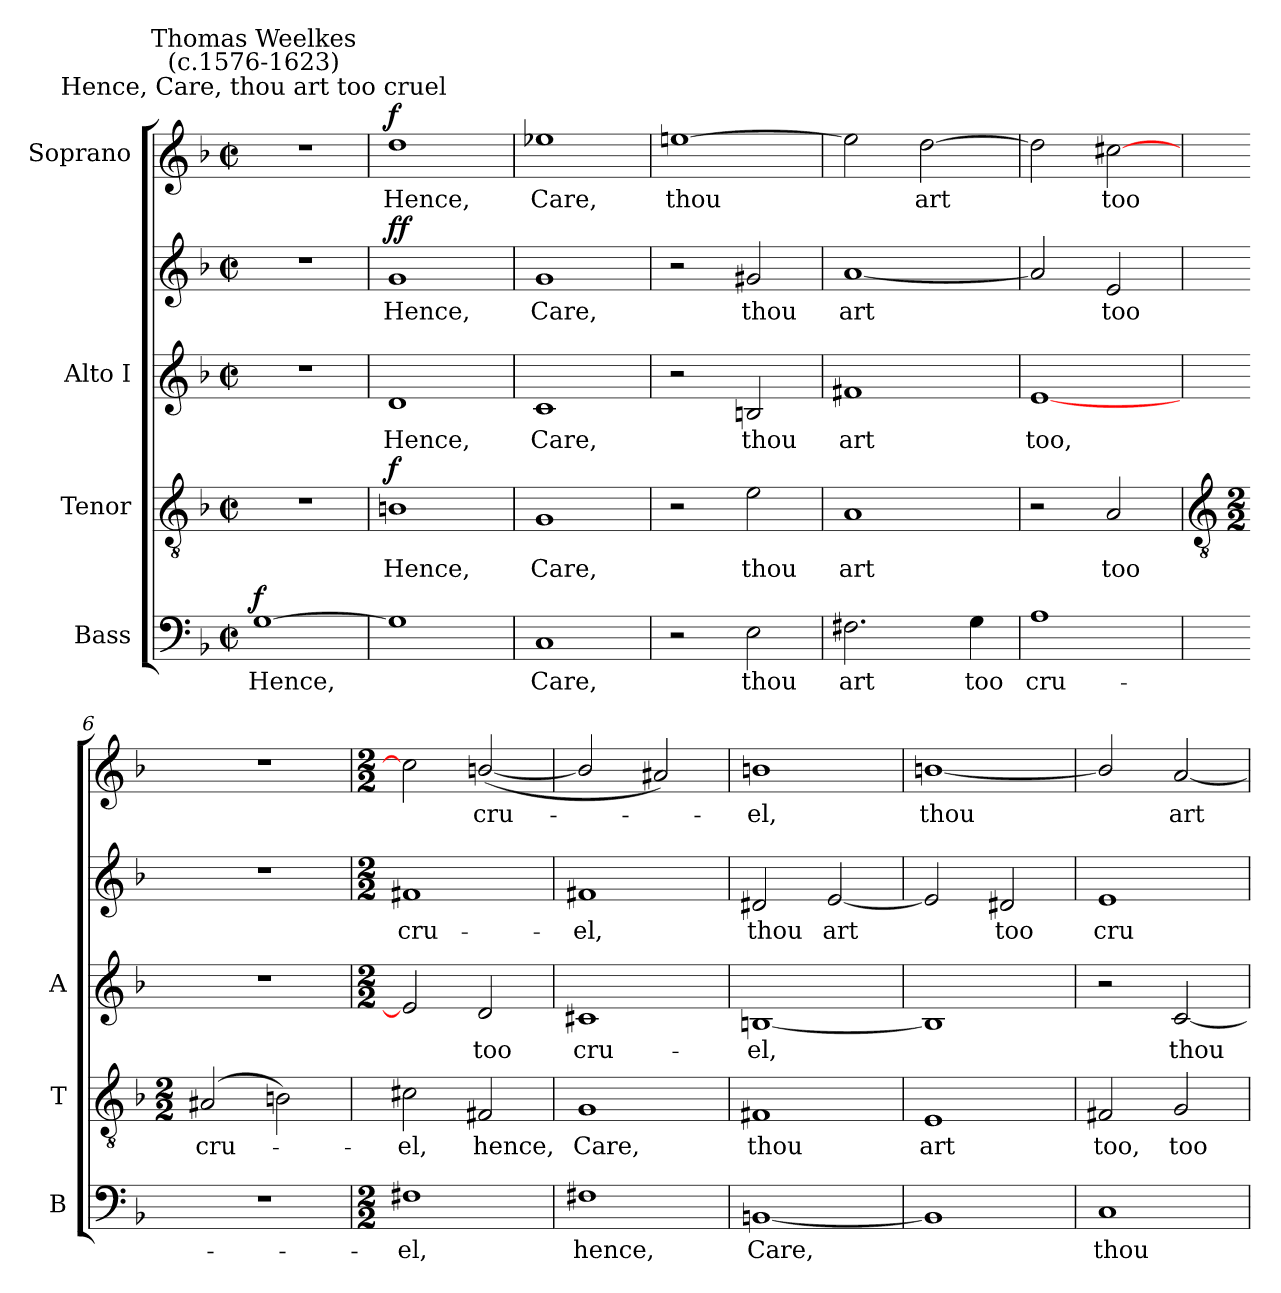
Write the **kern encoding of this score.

**kern	**text	**dynam	**kern	**text	**dynam	**kern	**text	**kern	**text	**dynam	**kern	**text	**dynam
*part4	*part4	*part4	*part3	*part3	*part3	*part2	*part2	*part2	*part2	*part2	*part1	*part1	*part1
*staff5	*staff5	*staff5	*staff4	*staff4	*staff4	*staff3	*staff3	*staff2	*staff2	*staff2/3	*staff1	*staff1	*staff1
*I"Bass	*	*	*I"Tenor	*	*	*I"Alto I	*	*	*	*	*I"Soprano	*	*
*I'B	*	*	*I'T	*	*	*I'A	*	*	*	*	*	*	*
*clefF4	*	*	*clefGv2	*	*	*clefG2	*	*clefG2	*	*	*clefG2	*	*
*k[b-]	*	*	*k[b-]	*	*	*k[b-]	*	*k[b-]	*	*	*k[b-]	*	*
*F:	*	*	*F:	*	*	*F:	*	*F:	*	*	*F:	*	*
*M2/2	*	*	*M2/2	*	*	*M2/2	*	*M2/2	*	*	*M2/2	*	*
*met(c|)	*	*	*met(c|)	*	*	*met(c|)	*	*met(c|)	*	*	*met(c|)	*	*
=1	=1	=1	=1	=1	=1	=1	=1	=1	=1	=1	=1	=1	=1
!	!	!	!	!	!	!	!	!	!	!	!LO:TX:a:cj:t=Hence, Care, thou art too cruel	!	!
!	!	!	!	!	!	!	!	!	!	!	!LO:TX:a:cj:t=Thomas Weelkes\n(c.1576-1623)	!	!
!	!LO:LY:b	!LO:DY:b	!	!	!	!	!	!	!	!	!	!	!
[1G	Hence,	f	1r	.	.	1r	.	1r	.	.	1r	.	.
=1A	=1A	=1A	=1A	=1A	=1A	=1A	=1A	=1A	=1A	=1A	=1A	=1A	=1A
!	!	!	!	!LO:LY:b	!LO:DY:b	!	!LO:LY:b	!	!LO:LY:b	!LO:DY:b=2	!	!LO:LY:b	!
!	!	!	!	!	!	!	!	!	!	!LO:DY:n=1:b	!	!	!LO:DY:b
1G]	.	.	1Bn	Hence,	f	1d	Hence,	1g	Hence,	f f	1dd	Hence,	f
=2A	=2A	=2A	=2A	=2A	=2A	=2A	=2A	=2A	=2A	=2A	=2A	=2A	=2A
!	!LO:LY:b	!	!	!LO:LY:b	!	!	!LO:LY:b	!	!LO:LY:b	!	!	!LO:LY:b	!
1C	Care,	.	1G	Care,	.	1c	Care,	1g	Care,	.	1ee-X	Care,	.
=3A	=3A	=3A	=3A	=3A	=3A	=3A	=3A	=3A	=3A	=3A	=3A	=3A	=3A
!	!	!	!	!	!	!	!	!	!	!	!	!LO:LY:b	!
2r	.	.	2r	.	.	2r	.	2r	.	.	[1een	thou	.
!	!LO:LY:b	!	!	!LO:LY:b	!	!	!LO:LY:b	!	!LO:LY:b	!	!	!	!
2E	thou	.	2e	thou	.	2Bn	thou	2g#X	thou	.	.	.	.
=4A	=4A	=4A	=4A	=4A	=4A	=4A	=4A	=4A	=4A	=4A	=4A	=4A	=4A
!	!LO:LY:b	!	!	!LO:LY:b	!	!	!LO:LY:b	!	!LO:LY:b	!	!	!	!
2.F#X	art	.	1A	art	.	1f#X	art	[1a	art	.	2ee]	.	.
!	!	!	!	!	!	!	!	!	!	!	!	!LO:LY:b	!
.	.	.	.	.	.	.	.	.	.	.	[2dd	art	.
!	!LO:LY:b	!	!	!	!	!	!	!	!	!	!	!	!
4G	too	.	.	.	.	.	.	.	.	.	.	.	.
=5A	=5A	=5A	=5A	=5A	=5A	=5A	=5A	=5A	=5A	=5A	=5A	=5A	=5A
!	!LO:LY:b	!	!	!	!	!	!LO:LY:b	!	!	!	!	!	!
1A	cru-	.	2r	.	.	[1e	too,	2a]	.	.	2dd]	.	.
!	!	!	!	!LO:LY:b	!	!	!	!	!LO:LY:b	!	!	!LO:LY:b	!
.	.	.	2A	too	.	.	.	2e	too	.	[2cc#X	too	.
!!LO:LB:g=z
=6A	=6A	=6A	=6A	=6A	=6A	=6A	=6A	=6A	=6A	=6A	=6A	=6A	=6A
*	*	*	*clefGv2	*	*	*	*	*	*	*	*	*	*
*	*	*	*M2/2	*	*	*	*	*	*	*	*	*	*
!	!	!	!	!LO:LY:b	!	!	!	!	!	!	!	!	!
1r	.	.	(<2A#X	cru-	.	1r	.	1r	.	.	1r	.	.
.	.	.	2Bn)	.	.	.	.	.	.	.	.	.	.
!!LO:LB:g=z
=7	=7	=7	=7	=7	=7	=7	=7	=7	=7	=7	=7	=7	=7
*M2/2	*	*	*	*	*	*M2/2	*	*M2/2	*	*	*M2/2	*	*
!	!LO:LY:b	!	!	!LO:LY:b	!	!	!	!	!LO:LY:b	!	!	!	!
1F#X	-el,	.	2c#X	el,	.	2e]	.	1f#X	cru-	.	2cc#]	.	.
!	!	!	!	!LO:LY:b	!	!	!LO:LY:b	!	!	!	!	!LO:LY:b	!
.	.	.	2F#X	hence,	.	2d	-too	.	.	.	(<[2bn/	cru-	.
=8	=8	=8	=8	=8	=8	=8	=8	=8	=8	=8	=8	=8	=8
!	!LO:LY:b	!	!	!LO:LY:b	!	!	!LO:LY:b	!	!LO:LY:b	!	!	!	!
1F#X	hence,	.	1G	Care,	.	1c#X	cru-	1f#X	el,	.	2b/]	.	.
.	.	.	.	.	.	.	.	.	.	.	2a#X)	.	.
=9	=9	=9	=9	=9	=9	=9	=9	=9	=9	=9	=9	=9	=9
!	!LO:LY:b	!	!	!LO:LY:b	!	!	!LO:LY:b	!	!LO:LY:b	!	!	!LO:LY:b	!
[1BBn	Care,	.	1F#X	thou	.	[1Bn	el,	2d#X	-thou	.	1bn	el,	.
!	!	!	!	!	!	!	!	!	!LO:LY:b	!	!	!	!
.	.	.	.	.	.	.	.	[2e	art	.	.	.	.
=10	=10	=10	=10	=10	=10	=10	=10	=10	=10	=10	=10	=10	=10
!	!	!	!	!LO:LY:b	!	!	!	!	!	!	!	!LO:LY:b	!
1BB]	.	.	1E	art	.	1B]	.	2e]	.	.	[1bn/	thou	.
!	!	!	!	!	!	!	!	!	!LO:LY:b	!	!	!	!
.	.	.	.	.	.	.	.	2d#X	too	.	.	.	.
=11	=11	=11	=11	=11	=11	=11	=11	=11	=11	=11	=11	=11	=11
!	!LO:LY:b	!	!	!LO:LY:b	!	!	!	!	!LO:LY:b	!	!	!	!
1C	thou	.	2F#X	too,	.	2r	.	1e	cru-	.	2b/]	.	.
!	!	!	!	!LO:LY:b	!	!	!LO:LY:b	!	!	!	!	!LO:LY:b	!
.	.	.	2G	too	.	[2c	-thou	.	.	.	[2a	art	.
=	=	=	=	=	=	=	=	=	=	=	=	=	=
*-	*-	*-	*-	*-	*-	*-	*-	*-	*-	*-	*-	*-	*-
